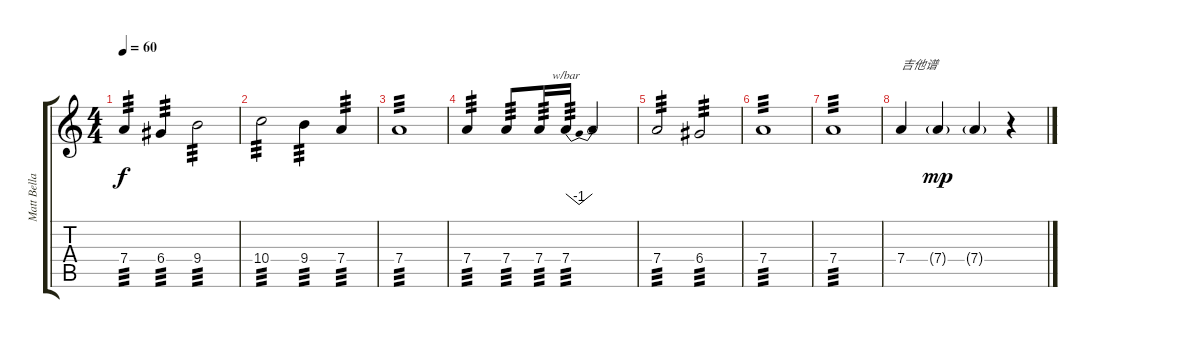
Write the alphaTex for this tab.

\track ("Matt Bellamy" "Matt Bella") {instrument acousticguitarnylon}
\staff {score tabs}
\tuning (E4 B3 G3 D3 A2 E2) {hide}
\ts (4 4)
\tempo 60
\clef g2
\ks c
7.4.4{tp 3 dy f} 6.4.4{tp 3} 9.4.2{tp 3} |
10.4.2{tp 3} 9.4.4{tp 3} 7.4.4{tp 3} |
7.4.1{tp 3} |
7.4.4{tp 3} 7.4.8{tp 3} 7.4.16{tp 3} 7.4.16{tbe (dip default 0 0 30 -4 60 0) tp 3} 7.4{t}.2 |
7.4.2{tp 3} 6.4.2{tp 3} |
7.4.1{tp 3} |
7.4.1{tp 3} |
7.4.4{txt "吉他谱"} 7.4{g}.4{dy mp} 7.4{g}.4 r.4
